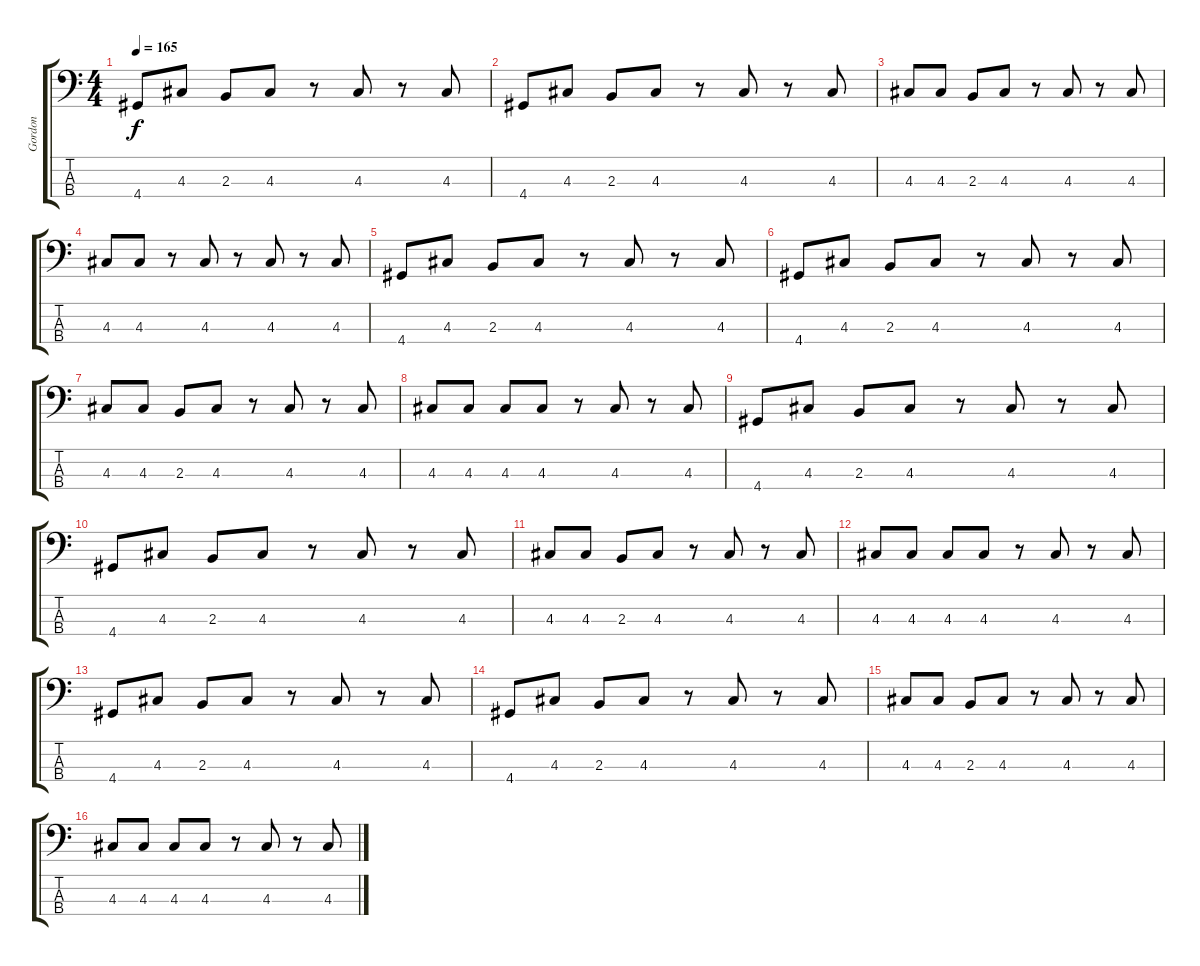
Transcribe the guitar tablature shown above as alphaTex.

\track ("Gordon" "Gordon") {instrument electricbassfinger}
\staff {score tabs}
\tuning (G2 D2 A1 E1) {hide}
\ts (4 4)
\tempo 165
\clef f4
\ks c
4.4.8{dy f} 4.3.8 2.3.8 4.3.8 r.8 4.3.8 r.8 4.3.8 |
4.4.8 4.3.8 2.3.8 4.3.8 r.8 4.3.8 r.8 4.3.8 |
4.3.8 4.3.8 2.3.8 4.3.8 r.8 4.3.8 r.8 4.3.8 |
4.3.8 4.3.8 r.8 4.3.8 r.8 4.3.8 r.8 4.3.8 |
4.4.8 4.3.8 2.3.8 4.3.8 r.8 4.3.8 r.8 4.3.8 |
4.4.8 4.3.8 2.3.8 4.3.8 r.8 4.3.8 r.8 4.3.8 |
4.3.8 4.3.8 2.3.8 4.3.8 r.8 4.3.8 r.8 4.3.8 |
4.3.8 4.3.8 4.3.8 4.3.8 r.8 4.3.8 r.8 4.3.8 |
4.4.8 4.3.8 2.3.8 4.3.8 r.8 4.3.8 r.8 4.3.8 |
4.4.8 4.3.8 2.3.8 4.3.8 r.8 4.3.8 r.8 4.3.8 |
4.3.8 4.3.8 2.3.8 4.3.8 r.8 4.3.8 r.8 4.3.8 |
4.3.8 4.3.8 4.3.8 4.3.8 r.8 4.3.8 r.8 4.3.8 |
4.4.8 4.3.8 2.3.8 4.3.8 r.8 4.3.8 r.8 4.3.8 |
4.4.8 4.3.8 2.3.8 4.3.8 r.8 4.3.8 r.8 4.3.8 |
4.3.8 4.3.8 2.3.8 4.3.8 r.8 4.3.8 r.8 4.3.8 |
4.3.8 4.3.8 4.3.8 4.3.8 r.8 4.3.8 r.8 4.3.8
